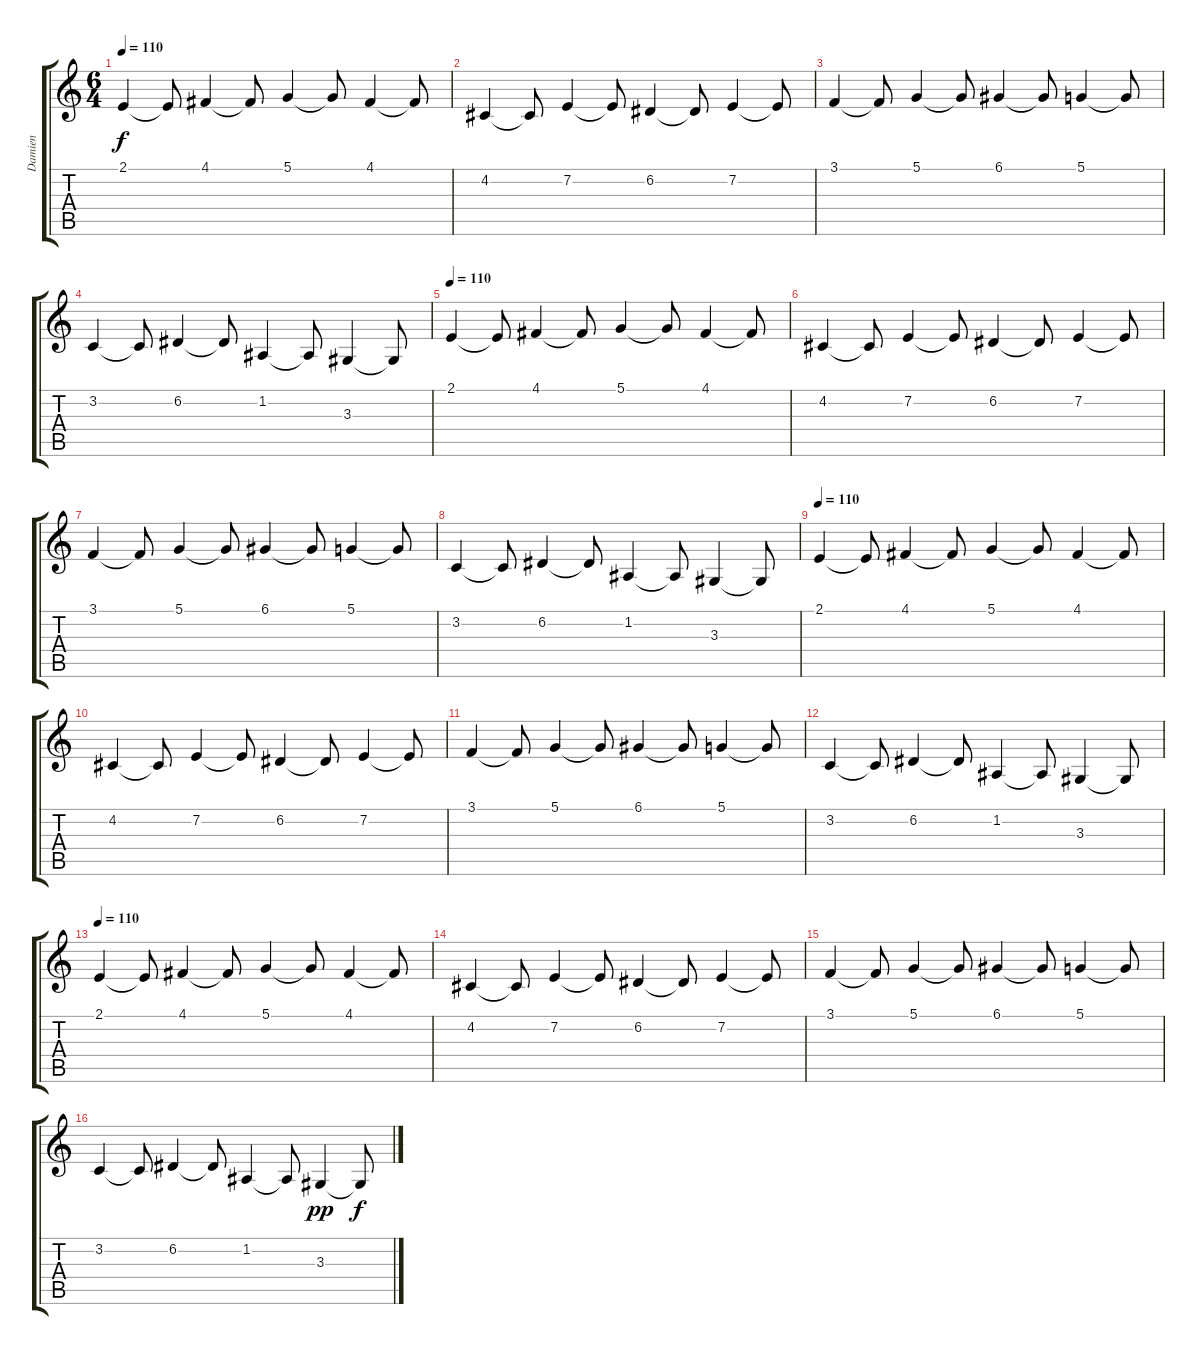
\track ("Damien" "Damien") {instrument synthstrings1}
\staff {score tabs}
\tuning (D4 A3 F3 C3 G2 D2) {hide}
\ts (6 4)
\tempo 110
\clef g2
\ks c
2.1.4{dy f} 2.1{t}.8 4.1.4 4.1{t}.8 5.1.4 5.1{t}.8 4.1.4 4.1{t}.8 |
4.2.4 4.2{t}.8 7.2.4 7.2{t}.8 6.2.4 6.2{t}.8 7.2.4 7.2{t}.8 |
3.1.4 3.1{t}.8 5.1.4 5.1{t}.8 6.1.4 6.1{t}.8 5.1.4 5.1{t}.8 |
3.2.4 3.2{t}.8 6.2.4 6.2{t}.8 1.2.4 1.2{t}.8 3.3.4 3.3{t}.8 |
\tempo 110
2.1.4 2.1{t}.8 4.1.4 4.1{t}.8 5.1.4 5.1{t}.8 4.1.4 4.1{t}.8 |
4.2.4 4.2{t}.8 7.2.4 7.2{t}.8 6.2.4 6.2{t}.8 7.2.4 7.2{t}.8 |
3.1.4 3.1{t}.8 5.1.4 5.1{t}.8 6.1.4 6.1{t}.8 5.1.4 5.1{t}.8 |
3.2.4 3.2{t}.8 6.2.4 6.2{t}.8 1.2.4 1.2{t}.8 3.3.4 3.3{t}.8 |
\tempo 110
2.1.4 2.1{t}.8 4.1.4 4.1{t}.8 5.1.4 5.1{t}.8 4.1.4 4.1{t}.8 |
4.2.4 4.2{t}.8 7.2.4 7.2{t}.8 6.2.4 6.2{t}.8 7.2.4 7.2{t}.8 |
3.1.4 3.1{t}.8 5.1.4 5.1{t}.8 6.1.4 6.1{t}.8 5.1.4 5.1{t}.8 |
3.2.4 3.2{t}.8 6.2.4 6.2{t}.8 1.2.4 1.2{t}.8 3.3.4 3.3{t}.8 |
\tempo 110
2.1.4 2.1{t}.8 4.1.4 4.1{t}.8 5.1.4 5.1{t}.8 4.1.4 4.1{t}.8 |
4.2.4 4.2{t}.8 7.2.4 7.2{t}.8 6.2.4 6.2{t}.8 7.2.4 7.2{t}.8 |
3.1.4 3.1{t}.8 5.1.4 5.1{t}.8 6.1.4 6.1{t}.8 5.1.4 5.1{t}.8 |
3.2.4 3.2{t}.8 6.2.4 6.2{t}.8 1.2.4 1.2{t}.8 3.3.4{dy pp} 3.3{t}.8{dy f}
